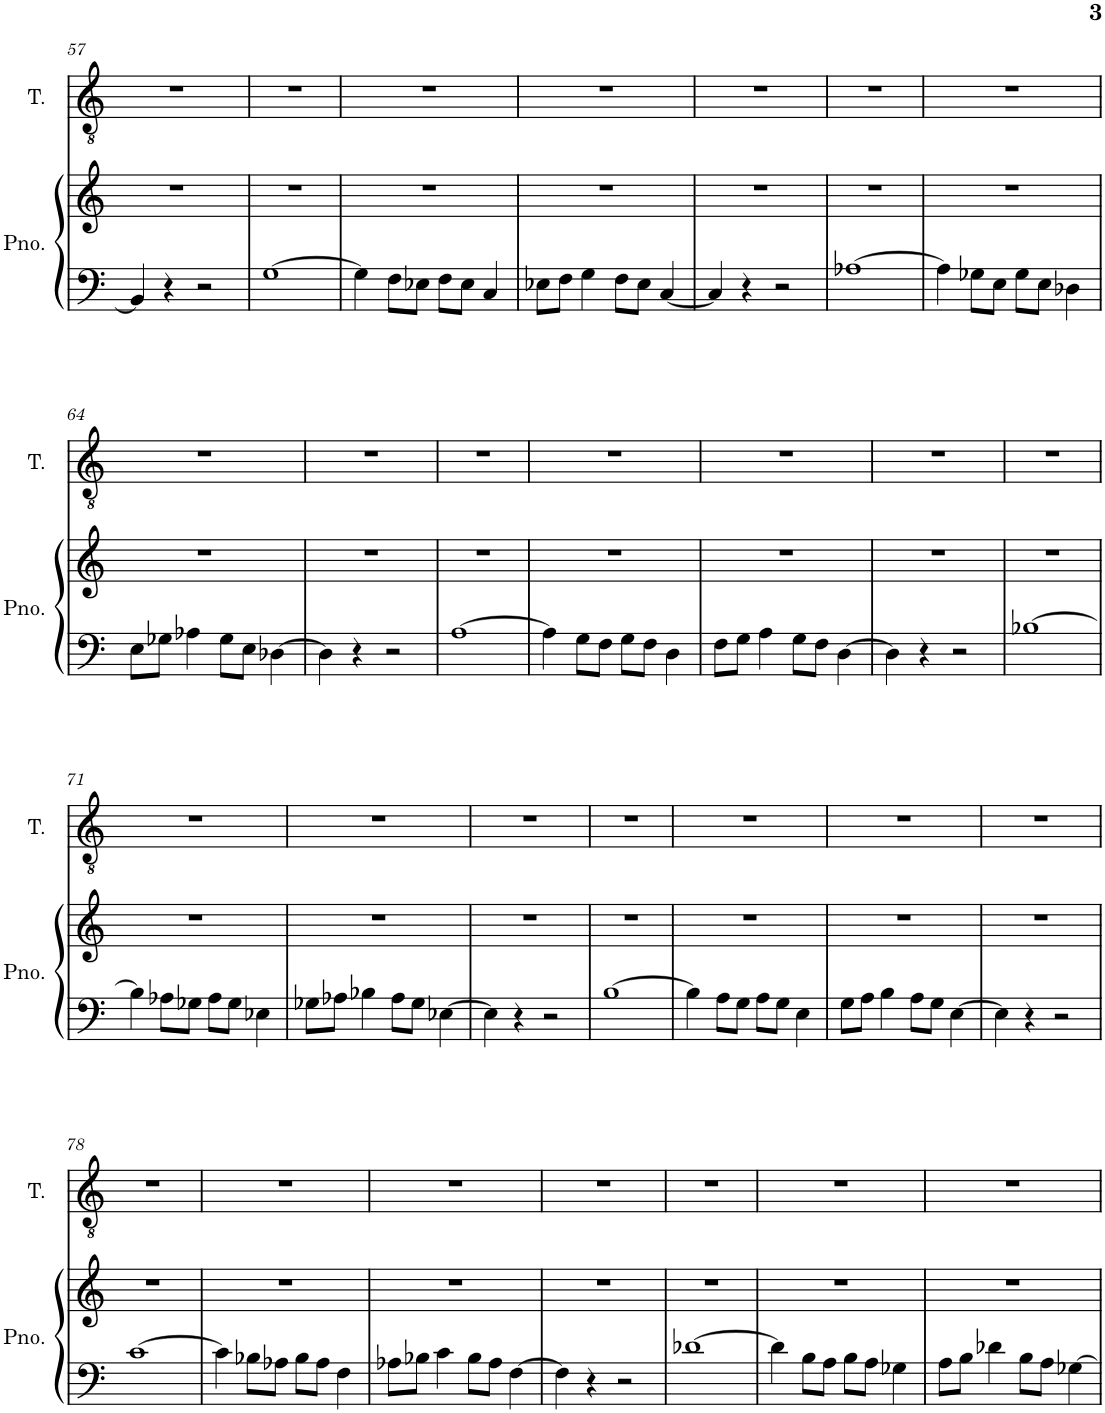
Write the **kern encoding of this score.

**kern	**kern	**kern
*part2	*part2	*part1
*staff3	*staff2	*staff1
*I"Piano	*	*I"Tenor
*I'Pno.	*	*I'T.
!!LO:PB:g=z
*clefF4	*clefG2	*clefGv2
*k[]	*k[]	*k[]
*M4/4	*M4/4	*M4/4
=57	=57	=57
4BB/]	1r	1r
4r	.	.
2r	.	.
=58	=58	=58
[1G	1r	1r
=59	=59	=59
4G\]	1r	1r
8F\L	.	.
8E-X\J	.	.
8F\L	.	.
8E-\J	.	.
4C/	.	.
=60	=60	=60
8E-X\L	1r	1r
8F\J	.	.
4G\	.	.
8F\L	.	.
8E-\J	.	.
[4C/	.	.
=61	=61	=61
4C/]	1r	1r
4r	.	.
2r	.	.
=62	=62	=62
[1A-X	1r	1r
=63	=63	=63
4A-\]	1r	1r
8G-X\L	.	.
8E\J	.	.
8G-\L	.	.
8E\J	.	.
4D-X\	.	.
!!LO:LB:g=z
=64	=64	=64
8E\L	1r	1r
8G-X\J	.	.
4A-X\	.	.
8G-\L	.	.
8E\J	.	.
[4D-X\	.	.
=65	=65	=65
4D-\]	1r	1r
4r	.	.
2r	.	.
=66	=66	=66
[1A	1r	1r
=67	=67	=67
4A\]	1r	1r
8G\L	.	.
8F\J	.	.
8G\L	.	.
8F\J	.	.
4D\	.	.
=68	=68	=68
8F\L	1r	1r
8G\J	.	.
4A\	.	.
8G\L	.	.
8F\J	.	.
[4D\	.	.
=69	=69	=69
4D\]	1r	1r
4r	.	.
2r	.	.
=70	=70	=70
[1B-X	1r	1r
!!LO:LB:g=z
=71	=71	=71
4B-\]	1r	1r
8A-X\L	.	.
8G-X\J	.	.
8A-\L	.	.
8G-\J	.	.
4E-X\	.	.
=72	=72	=72
8G-X\L	1r	1r
8A-X\J	.	.
4B-X\	.	.
8A-\L	.	.
8G-\J	.	.
[4E-X\	.	.
=73	=73	=73
4E-\]	1r	1r
4r	.	.
2r	.	.
=74	=74	=74
[1B	1r	1r
=75	=75	=75
4B\]	1r	1r
8A\L	.	.
8G\J	.	.
8A\L	.	.
8G\J	.	.
4E\	.	.
=76	=76	=76
8G\L	1r	1r
8A\J	.	.
4B\	.	.
8A\L	.	.
8G\J	.	.
[4E\	.	.
=77	=77	=77
4E\]	1r	1r
4r	.	.
2r	.	.
!!LO:LB:g=z
=78	=78	=78
[1c	1r	1r
=79	=79	=79
4c\]	1r	1r
8B-X\L	.	.
8A-X\J	.	.
8B-\L	.	.
8A-\J	.	.
4F\	.	.
=80	=80	=80
8A-X\L	1r	1r
8B-X\J	.	.
4c\	.	.
8B-\L	.	.
8A-\J	.	.
[4F\	.	.
=81	=81	=81
4F\]	1r	1r
4r	.	.
2r	.	.
=82	=82	=82
[1d-X	1r	1r
=83	=83	=83
4d-\]	1r	1r
8B\L	.	.
8A\J	.	.
8B\L	.	.
8A\J	.	.
4G-X\	.	.
=84	=84	=84
8A\L	1r	1r
8B\J	.	.
4d-X\	.	.
8B\L	.	.
8A\J	.	.
[4G-X\	.	.
=	=	=
*-	*-	*-
